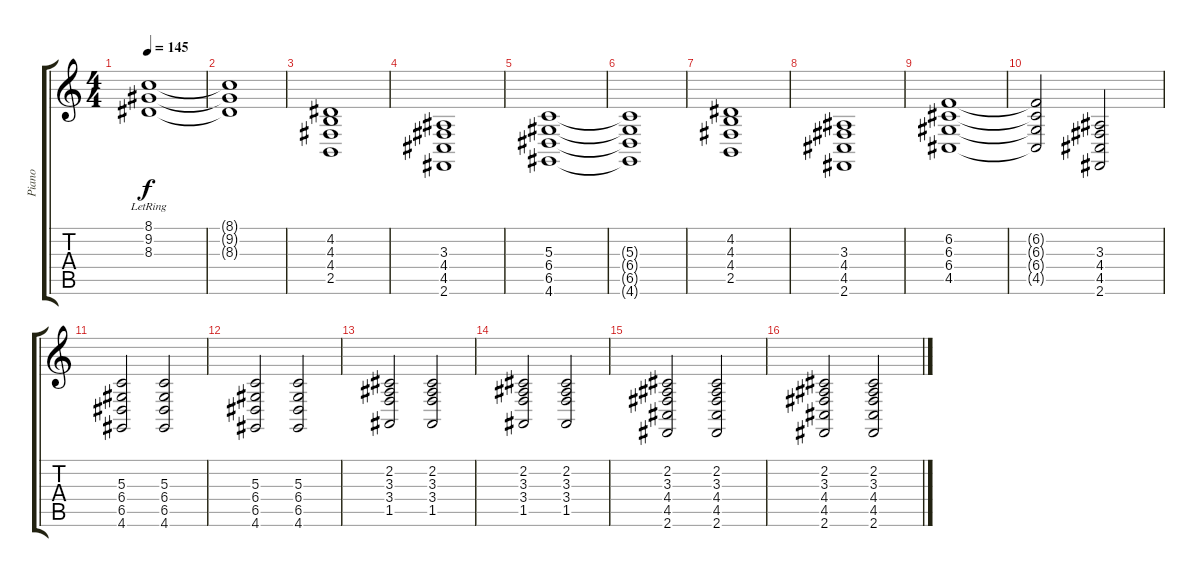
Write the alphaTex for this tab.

\track ("Piano" "Piano") {instrument acousticgrandpiano}
\staff {score tabs}
\tuning (E4 B3 G3 D3 A2 E2) {hide}
\ts (4 4)
\tempo 145
\clef g2
\ks c
(8.1{lr} 9.2{lr} 8.3{lr}).1{dy f} |
(8.1{t} 9.2{t} 8.3{t}).1 |
(4.2 4.3 4.4 2.5).1 |
(3.3 4.4 4.5 2.6).1 |
(5.3 6.4 6.5 4.6).1 |
(5.3{t} 6.4{t} 6.5{t} 4.6{t}).1 |
(4.2 4.3 4.4 2.5).1 |
(3.3 4.4 4.5 2.6).1 |
(6.2 6.3 6.4 4.5).1 |
(6.2{t} 6.3{t} 6.4{t} 4.5{t}).2 (3.3 4.4 4.5 2.6).2 |
(5.3 6.4 6.5 4.6).2 (5.3 6.4 6.5 4.6).2 |
(5.3 6.4 6.5 4.6).2 (5.3 6.4 6.5 4.6).2 |
(2.2 3.3 3.4 1.5).2 (2.2 3.3 3.4 1.5).2 |
(2.2 3.3 3.4 1.5).2 (2.2 3.3 3.4 1.5).2 |
(2.2 3.3 4.4 4.5 2.6).2 (2.2 3.3 4.4 4.5 2.6).2 |
(2.2 3.3 4.4 4.5 2.6).2 (2.2 3.3 4.4 4.5 2.6).2
